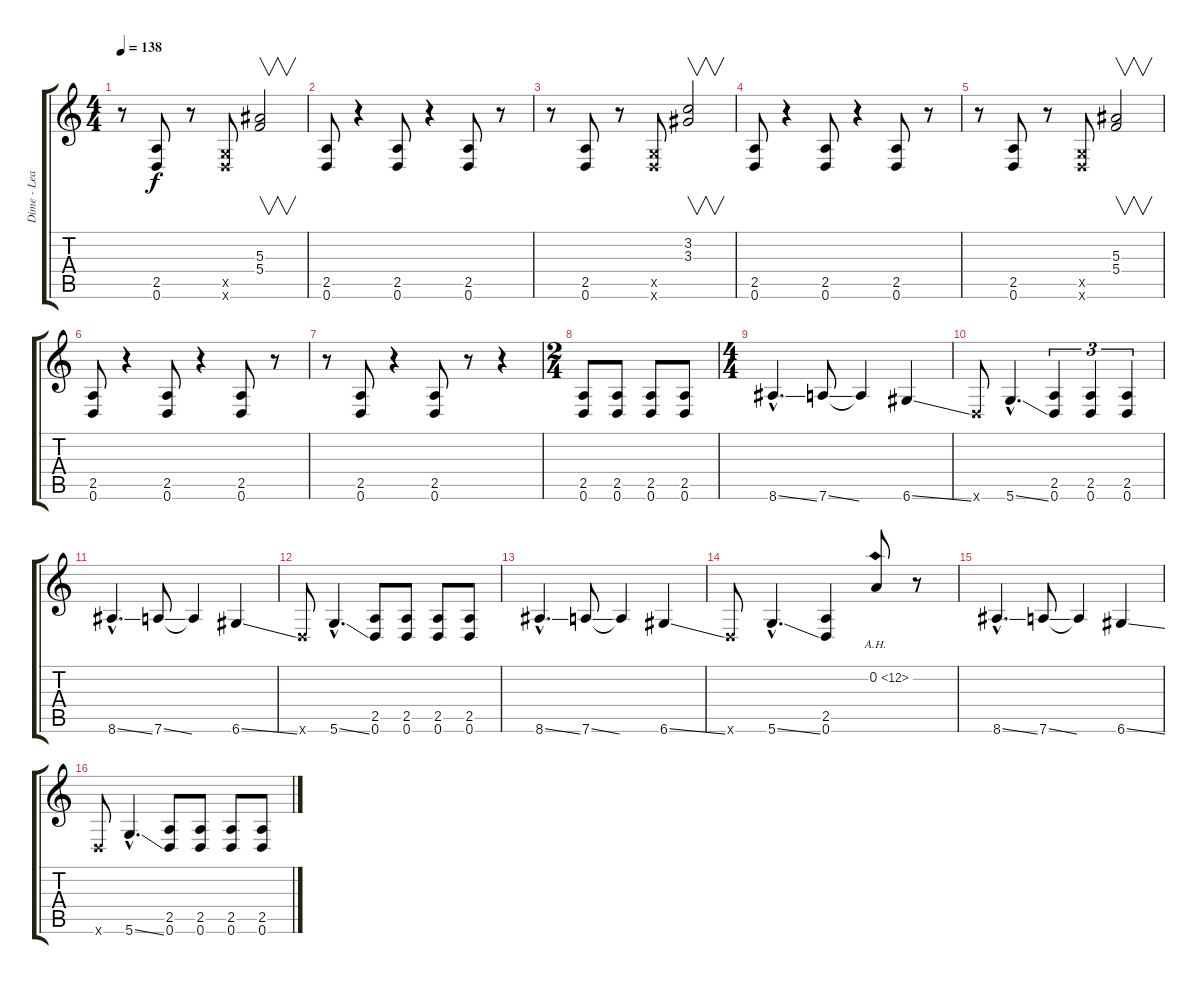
\track ("Dime - Lead Guitar" "Dime - Lea") {instrument overdrivenguitar}
\staff {score tabs}
\tuning (D4 A3 F3 C3 G2 D2) {hide}
\ts (4 4)
\tempo 138
\clef g2
\ks c
r.8{dy f} (2.5 0.6).8 r.8 (0.5{x} 0.6{x}).8 (5.3 5.4).2{v} |
(2.5 0.6).8 r.4 (2.5 0.6).8 r.4 (2.5 0.6).8 r.8 |
r.8 (2.5 0.6).8 r.8 (0.5{x} 0.6{x}).8 (3.2 3.3).2{v} |
(2.5 0.6).8 r.4 (2.5 0.6).8 r.4 (2.5 0.6).8 r.8 |
r.8 (2.5 0.6).8 r.8 (0.5{x} 0.6{x}).8 (5.3 5.4).2{v} |
(2.5 0.6).8 r.4 (2.5 0.6).8 r.4 (2.5 0.6).8 r.8 |
r.8 (2.5 0.6).8 r.4 (2.5 0.6).8 r.8 r.4 |
\ts (2 4)
(2.5 0.6).8 (2.5 0.6).8 (2.5 0.6).8 (2.5 0.6).8 |
\ts (4 4)
8.6{ss hac}.4{d} 7.6{ss}.8 7.6{t}.4 6.6{ss}.4 |
0.6{x}.8 5.6{ss hac}.4{d} (2.5 0.6).4{tu (3 2)} (2.5 0.6).4{tu (3 2)} (2.5 0.6).4{tu (3 2)} |
8.6{ss hac}.4{d} 7.6{ss}.8 7.6{t}.4 6.6{ss}.4 |
0.6{x}.8 5.6{ss hac}.4{d} (2.5 0.6).8 (2.5 0.6).8 (2.5 0.6).8 (2.5 0.6).8 |
8.6{ss hac}.4{d} 7.6{ss}.8 7.6{t}.4 6.6{ss}.4 |
0.6{x}.8 5.6{ss hac}.4{d} (2.5 0.6).4 0.2{ah 12}.8 r.8 |
8.6{ss hac}.4{d} 7.6{ss}.8 7.6{t}.4 6.6{ss}.4 |
0.6{x}.8 5.6{ss hac}.4{d} (2.5 0.6).8 (2.5 0.6).8 (2.5 0.6).8 (2.5 0.6).8
